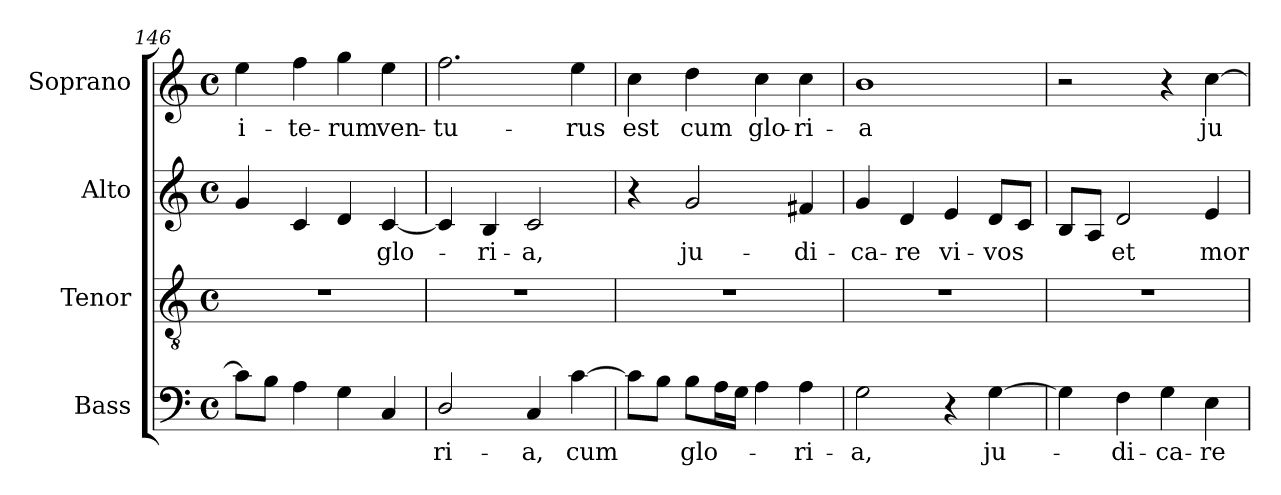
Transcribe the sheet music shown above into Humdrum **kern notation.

**kern	**text	**kern	**kern	**text	**kern	**text
*part4	*part4	*part3	*part2	*part2	*part1	*part1
*staff4	*staff4	*staff3	*staff2	*staff2	*staff1	*staff1
*I"Bass	*	*I"Tenor	*I"Alto	*	*I"Soprano	*
*I'B.	*	*I'T.	*I'A.	*	*I'S.	*
*clefF4	*	*clefGv2	*clefG2	*	*clefG2	*
*	*	*ITrd7c12	*	*	*	*
*k[]	*	*k[]	*k[]	*	*k[]	*
*C:	*	*C:	*C:	*	*C:	*
*M4/4	*	*M4/4	*M4/4	*	*M4/4	*
*met(c)	*	*met(c)	*met(c)	*	*met(c)	*
=146	=146	=146	=146	=146	=146	=146
!	!	!	!	!	!	!LO:LY:b:color=#000000
8ci\L]	.	1r	4gi/	.	4eei\	i-
8Bi\J	.	.	.	.	.	.
!	!	!	!	!	!	!LO:LY:b:color=#000000
4Ai\	.	.	4ci/	.	4ffi\	-te-
!	!	!	!	!	!	!LO:LY:b:color=#000000
4Gi\	.	.	4di/	.	4ggi\	-rum
!	!	!	!	!LO:LY:b:color=#000000	!	!
!	!	!	!	!	!	!LO:LY:b:color=#000000
4Ci/	.	.	[4ci/	glo-	4eei\	ven-
=147	=147	=147	=147	=147	=147	=147
!	!LO:LY:b:color=#000000	!	!	!	!	!
!	!	!	!	!	!	!LO:LY:b:color=#000000
2Di/	-ri-	1r	4ci/]	.	2.ffi\	-tu-
!	!	!	!	!LO:LY:b:color=#000000	!	!
.	.	.	4Bi/	-ri-	.	.
!	!LO:LY:b:color=#000000	!	!	!	!	!
!	!	!	!	!LO:LY:b:color=#000000	!	!
4Ci/	-a,	.	2ci/	-a,	.	.
!	!LO:LY:b:color=#000000	!	!	!	!	!
!	!	!	!	!	!	!LO:LY:b:color=#000000
[4ci\	cum	.	.	.	4eei\	-rus
=148	=148	=148	=148	=148	=148	=148
!	!	!	!	!	!	!LO:LY:b:color=#000000
8ci\L]	.	1r	4r	.	4cci\	est
8Bi\J	.	.	.	.	.	.
!	!LO:LY:b:color=#000000	!	!	!	!	!
!	!	!	!	!LO:LY:b:color=#000000	!	!
!	!	!	!	!	!	!LO:LY:b:color=#000000
8Bi\L	glo-	.	2gi/	ju-	4ddi\	cum
16Ai\L	.	.	.	.	.	.
16Gi\JJ	.	.	.	.	.	.
!	!	!	!	!	!	!LO:LY:b:color=#000000
4Ai\	.	.	.	.	4cci\	glo-
!	!LO:LY:b:color=#000000	!	!	!	!	!
!	!	!	!	!LO:LY:b:color=#000000	!	!
!	!	!	!	!	!	!LO:LY:b:color=#000000
4Ai\	-ri-	.	4f#i/	-di-	4cci\	-ri-
=149	=149	=149	=149	=149	=149	=149
!	!LO:LY:b:color=#000000	!	!	!	!	!
!	!	!	!	!LO:LY:b:color=#000000	!	!
!	!	!	!	!	!	!LO:LY:b:color=#000000
2Gi\	-a,	1r	4gi/	-ca-	1bi	-a
!	!	!	!	!LO:LY:b:color=#000000	!	!
.	.	.	4di/	-re	.	.
!	!	!	!	!LO:LY:b:color=#000000	!	!
4r	.	.	4ei/	vi-	.	.
!	!LO:LY:b:color=#000000	!	!	!	!	!
!	!	!	!	!LO:LY:b:color=#000000	!	!
[4Gi\	ju-	.	8di/L	-vos	.	.
.	.	.	8ci/J	.	.	.
=150	=150	=150	=150	=150	=150	=150
4Gi\]	.	1r	8Bi/L	.	2r	.
.	.	.	8Ai/J	.	.	.
!	!LO:LY:b:color=#000000	!	!	!	!	!
!	!	!	!	!LO:LY:b:color=#000000	!	!
4Fi\	-di-	.	2di/	et	.	.
!	!LO:LY:b:color=#000000	!	!	!	!	!
4Gi\	-ca-	.	.	.	4r	.
!	!LO:LY:b:color=#000000	!	!	!	!	!
!	!	!	!	!LO:LY:b:color=#000000	!	!
!	!	!	!	!	!	!LO:LY:b:color=#000000
4Ei\	-re	.	4ei/	mor-	[4cci\	ju-
=	=	=	=	=	=	=
*-	*-	*-	*-	*-	*-	*-
